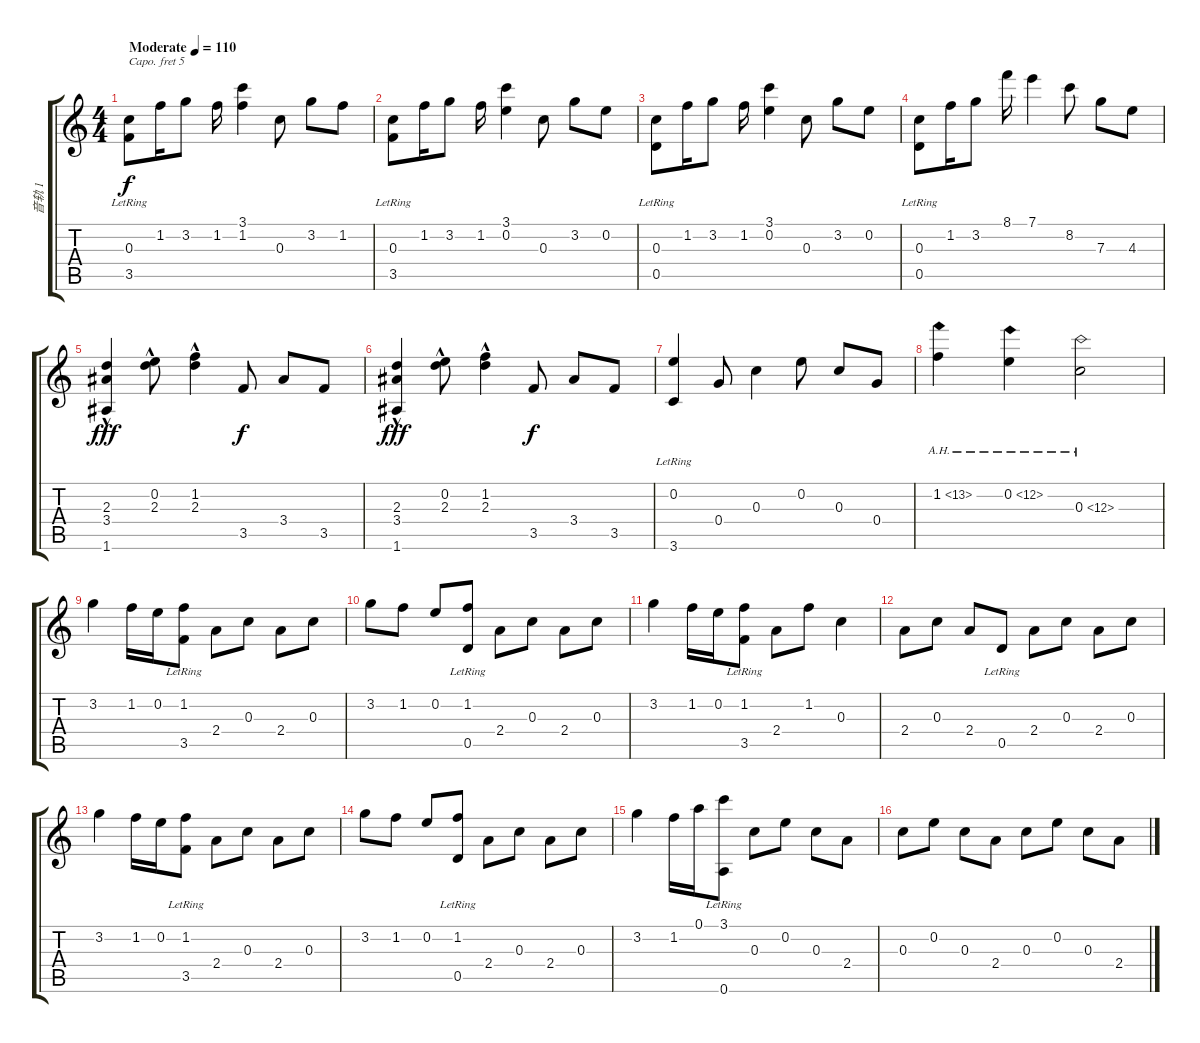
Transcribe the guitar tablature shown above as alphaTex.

\track ("音轨 1" "音轨 1") {instrument acousticguitarsteel}
\staff {score tabs}
\capo 5
\tuning (E4 B3 G3 D3 A2 E2) {hide}
\ts (4 4)
\tempo (110 "Moderate")
\clef g2
\ks c
(0.3 3.5{lr}).8{dy f instrument acousticguitarsteel} 1.2.16 3.2.8 1.2.16 (3.1 1.2).4 0.3.8 3.2.8 1.2.8 |
(0.3 3.5{lr}).8 1.2.16 3.2.8 1.2.16 (3.1 0.2).4 0.3.8 3.2.8 0.2.8 |
(0.3 0.5{lr}).8 1.2.16 3.2.8 1.2.16 (3.1 0.2).4 0.3.8 3.2.8 0.2.8 |
(0.3 0.5{lr}).8 1.2.16 3.2.8 8.1.16 7.1.4 8.2.8 7.3.8 4.3.8 |
(2.3 3.4{hac} 1.6).4{dy fff} (0.2{hac} 2.3).8 (1.2{hac} 2.3).4 3.5.8{dy f} 3.4.8 3.5.8 |
(2.3 3.4{hac} 1.6).4{dy fff} (0.2{hac} 2.3).8 (1.2{hac} 2.3).4 3.5.8{dy f} 3.4.8 3.5.8 |
(0.2 3.6{lr}).4 0.4.8 0.3.4 0.2.8 0.3.8 0.4.8 |
1.2{ah 12}.4 0.2{ah 12}.4 0.3{ah 12}.2 |
3.2.4 1.2.16 0.2.16 (1.2 3.5{lr}).8 2.4.8 0.3.8 2.4.8 0.3.8 |
3.2.8 1.2.8 0.2.8 (1.2 0.5{lr}).8 2.4.8 0.3.8 2.4.8 0.3.8 |
3.2.4 1.2.16 0.2.16 (1.2 3.5{lr}).8 2.4.8 1.2.8 0.3.4 |
2.4.8 0.3.8 2.4.8 0.5{lr}.8 2.4.8 0.3.8 2.4.8 0.3.8 |
3.2.4 1.2.16 0.2.16 (1.2 3.5{lr}).8 2.4.8 0.3.8 2.4.8 0.3.8 |
3.2.8 1.2.8 0.2.8 (1.2 0.5{lr}).8 2.4.8 0.3.8 2.4.8 0.3.8 |
3.2.4 1.2.16 0.1.16 (3.1 0.6{lr}).8 0.3.8 0.2.8 0.3.8 2.4.8 |
0.3.8 0.2.8 0.3.8 2.4.8 0.3.8 0.2.8 0.3.8 2.4.8
